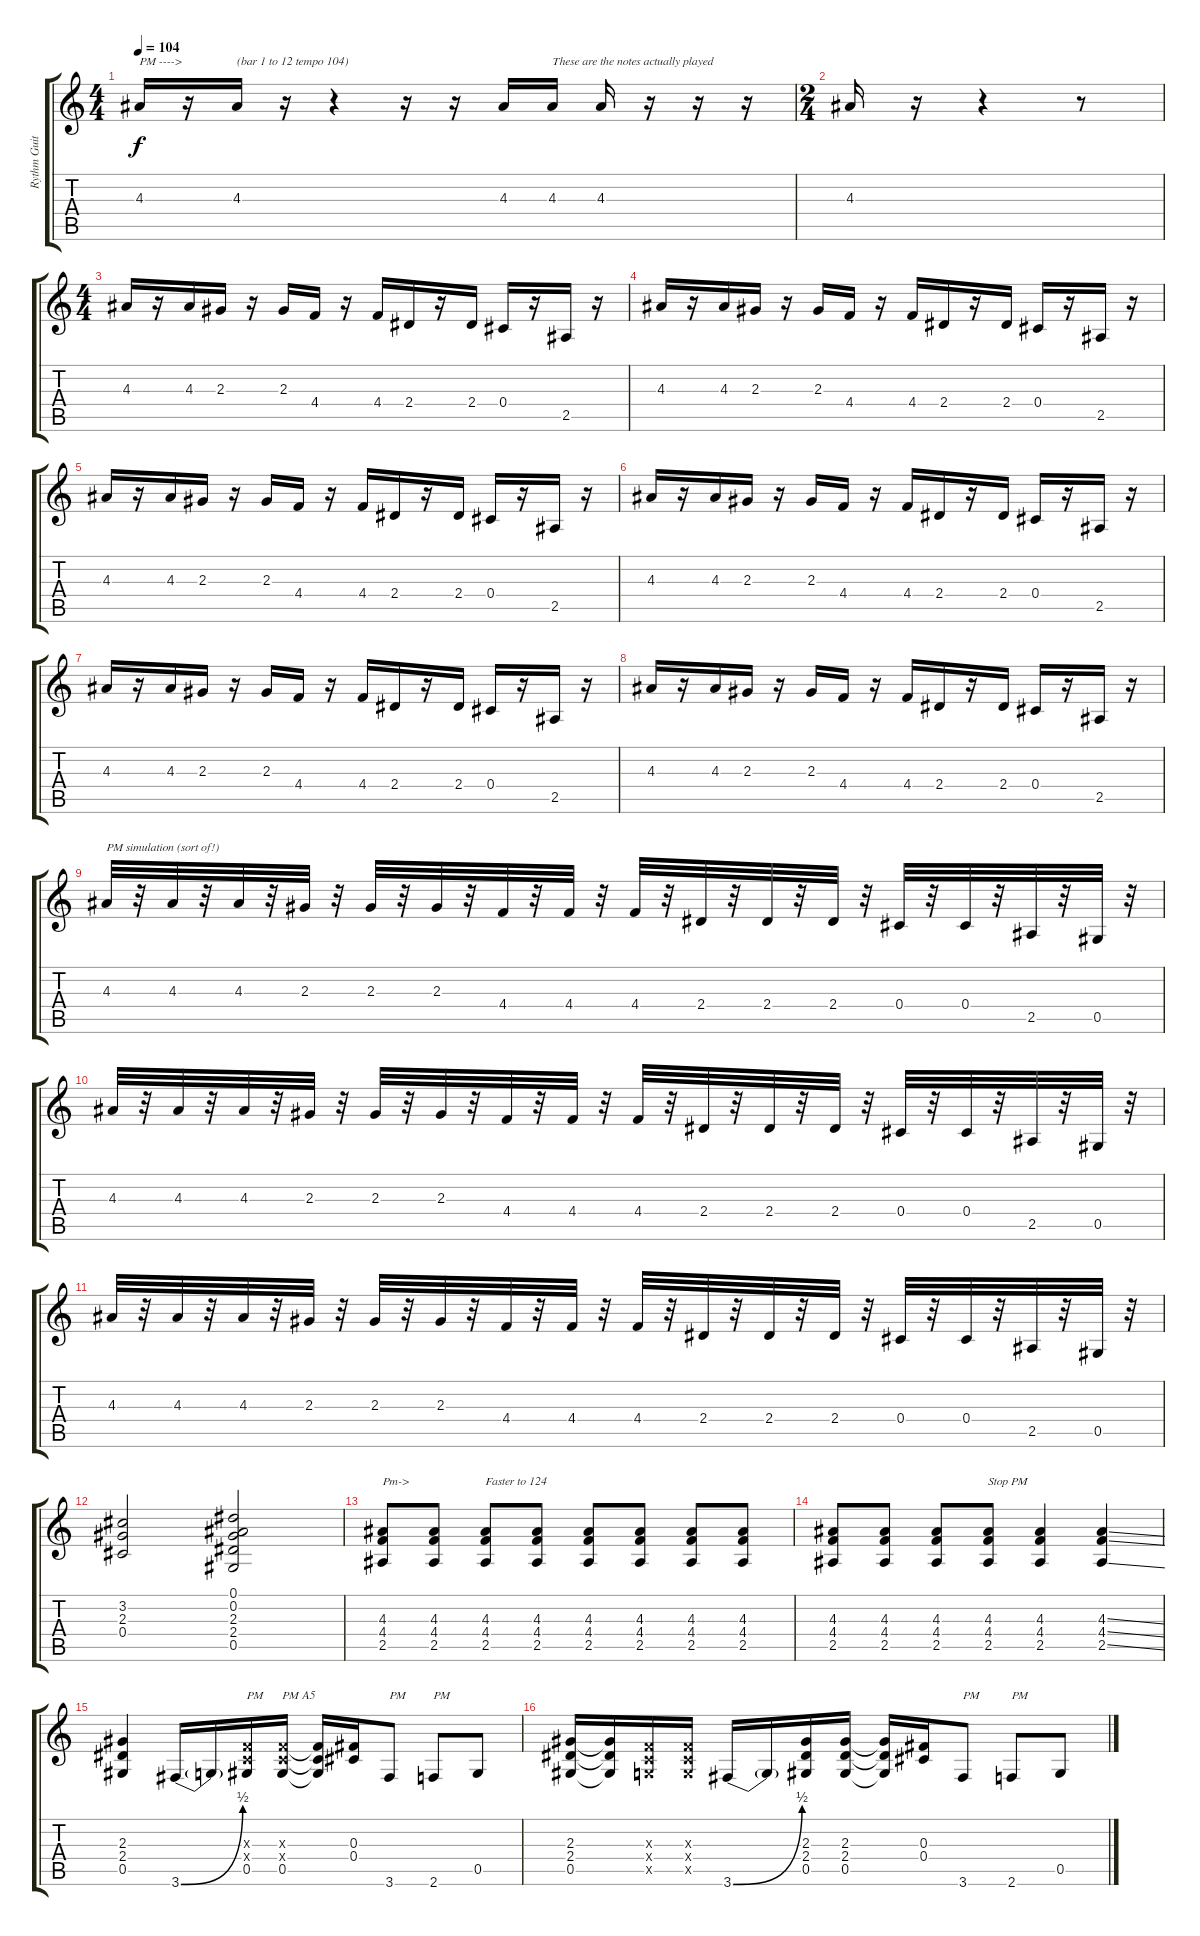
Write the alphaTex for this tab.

\track ("Rythm Guitar 1" "Rythm Guit") {instrument overdrivenguitar}
\staff {score tabs}
\tuning (Eb4 Bb3 Gb3 Db3 Ab2 Eb2) {hide}
\ts (4 4)
\tempo 104
\clef g2
\ks c
4.3.16{txt "PM ---->" dy f instrument overdrivenguitar} r.16 4.3.16{txt "(bar 1 to 12 tempo 104)"} r.16 r.4 r.16 r.16 4.3.16 4.3.16{txt "These are the notes actually played"} 4.3.16 r.16 r.16 r.16 |
\ts (2 4)
4.3.16 r.16 r.4 r.8 |
\ts (4 4)
4.3.16 r.16 4.3.16 2.3.16 r.16 2.3.16 4.4.16 r.16 4.4.16 2.4.16 r.16 2.4.16 0.4.16 r.16 2.5.16 r.16 |
4.3.16 r.16 4.3.16 2.3.16 r.16 2.3.16 4.4.16 r.16 4.4.16 2.4.16 r.16 2.4.16 0.4.16 r.16 2.5.16 r.16 |
4.3.16 r.16 4.3.16 2.3.16 r.16 2.3.16 4.4.16 r.16 4.4.16 2.4.16 r.16 2.4.16 0.4.16 r.16 2.5.16 r.16 |
4.3.16 r.16 4.3.16 2.3.16 r.16 2.3.16 4.4.16 r.16 4.4.16 2.4.16 r.16 2.4.16 0.4.16 r.16 2.5.16 r.16 |
4.3.16 r.16 4.3.16 2.3.16 r.16 2.3.16 4.4.16 r.16 4.4.16 2.4.16 r.16 2.4.16 0.4.16 r.16 2.5.16 r.16 |
4.3.16 r.16 4.3.16 2.3.16 r.16 2.3.16 4.4.16 r.16 4.4.16 2.4.16 r.16 2.4.16 0.4.16 r.16 2.5.16 r.16 |
4.3.32{txt "PM simulation (sort of!)"} r.32 4.3.32 r.32 4.3.32 r.32 2.3.32 r.32 2.3.32 r.32 2.3.32 r.32 4.4.32 r.32 4.4.32 r.32 4.4.32 r.32 2.4.32 r.32 2.4.32 r.32 2.4.32 r.32 0.4.32 r.32 0.4.32 r.32 2.5.32 r.32 0.5.32 r.32 |
4.3.32 r.32 4.3.32 r.32 4.3.32 r.32 2.3.32 r.32 2.3.32 r.32 2.3.32 r.32 4.4.32 r.32 4.4.32 r.32 4.4.32 r.32 2.4.32 r.32 2.4.32 r.32 2.4.32 r.32 0.4.32 r.32 0.4.32 r.32 2.5.32 r.32 0.5.32 r.32 |
4.3.32 r.32 4.3.32 r.32 4.3.32 r.32 2.3.32 r.32 2.3.32 r.32 2.3.32 r.32 4.4.32 r.32 4.4.32 r.32 4.4.32 r.32 2.4.32 r.32 2.4.32 r.32 2.4.32 r.32 0.4.32 r.32 0.4.32 r.32 2.5.32 r.32 0.5.32 r.32 |
(3.2 2.3 0.4).2 (0.1 0.2 2.3 2.4 0.5).2 |
(4.3 4.4 2.5).8{txt "Pm->"} (4.3 4.4 2.5).8 (4.3 4.4 2.5).8{txt "Faster to 124"} (4.3 4.4 2.5).8 (4.3 4.4 2.5).8 (4.3 4.4 2.5).8 (4.3 4.4 2.5).8 (4.3 4.4 2.5).8 |
(4.3 4.4 2.5).8 (4.3 4.4 2.5).8 (4.3 4.4 2.5).8 (4.3 4.4 2.5).8{txt "Stop PM"} (4.3 4.4 2.5).4 (4.3{ss} 4.4{ss} 2.5{ss}).4 |
(2.3 2.4 0.5).4 3.6{be (bend 0 0 60 2)}.16 3.6{t}.16 (-1.3{x} -1.4{x} 0.5).16{txt "PM"} (-1.3{x} -1.4{x} 0.5).16{txt "PM A5"} (-1.3{t} -1.4{t} 0.5{t}).16 (0.3 0.4).16 3.6.8{txt "PM"} 2.6.8{txt "PM"} 0.5.8 |
(2.3 2.4 0.5).16 (2.3{t} 2.4{t} 0.5{t}).16 (-1.3{x} -1.4{x} -1.5{x}).16 (-1.3{x} -1.4{x} -1.5{x}).16 3.6{be (bend 0 0 60 2)}.16 3.6{t}.16 (2.3 2.4 0.5).16 (2.3 2.4 0.5).16 (2.3{t} 2.4{t} 0.5{t}).16 (0.3 0.4).16 3.6.8{txt "PM"} 2.6.8{txt "PM"} 0.5.8
